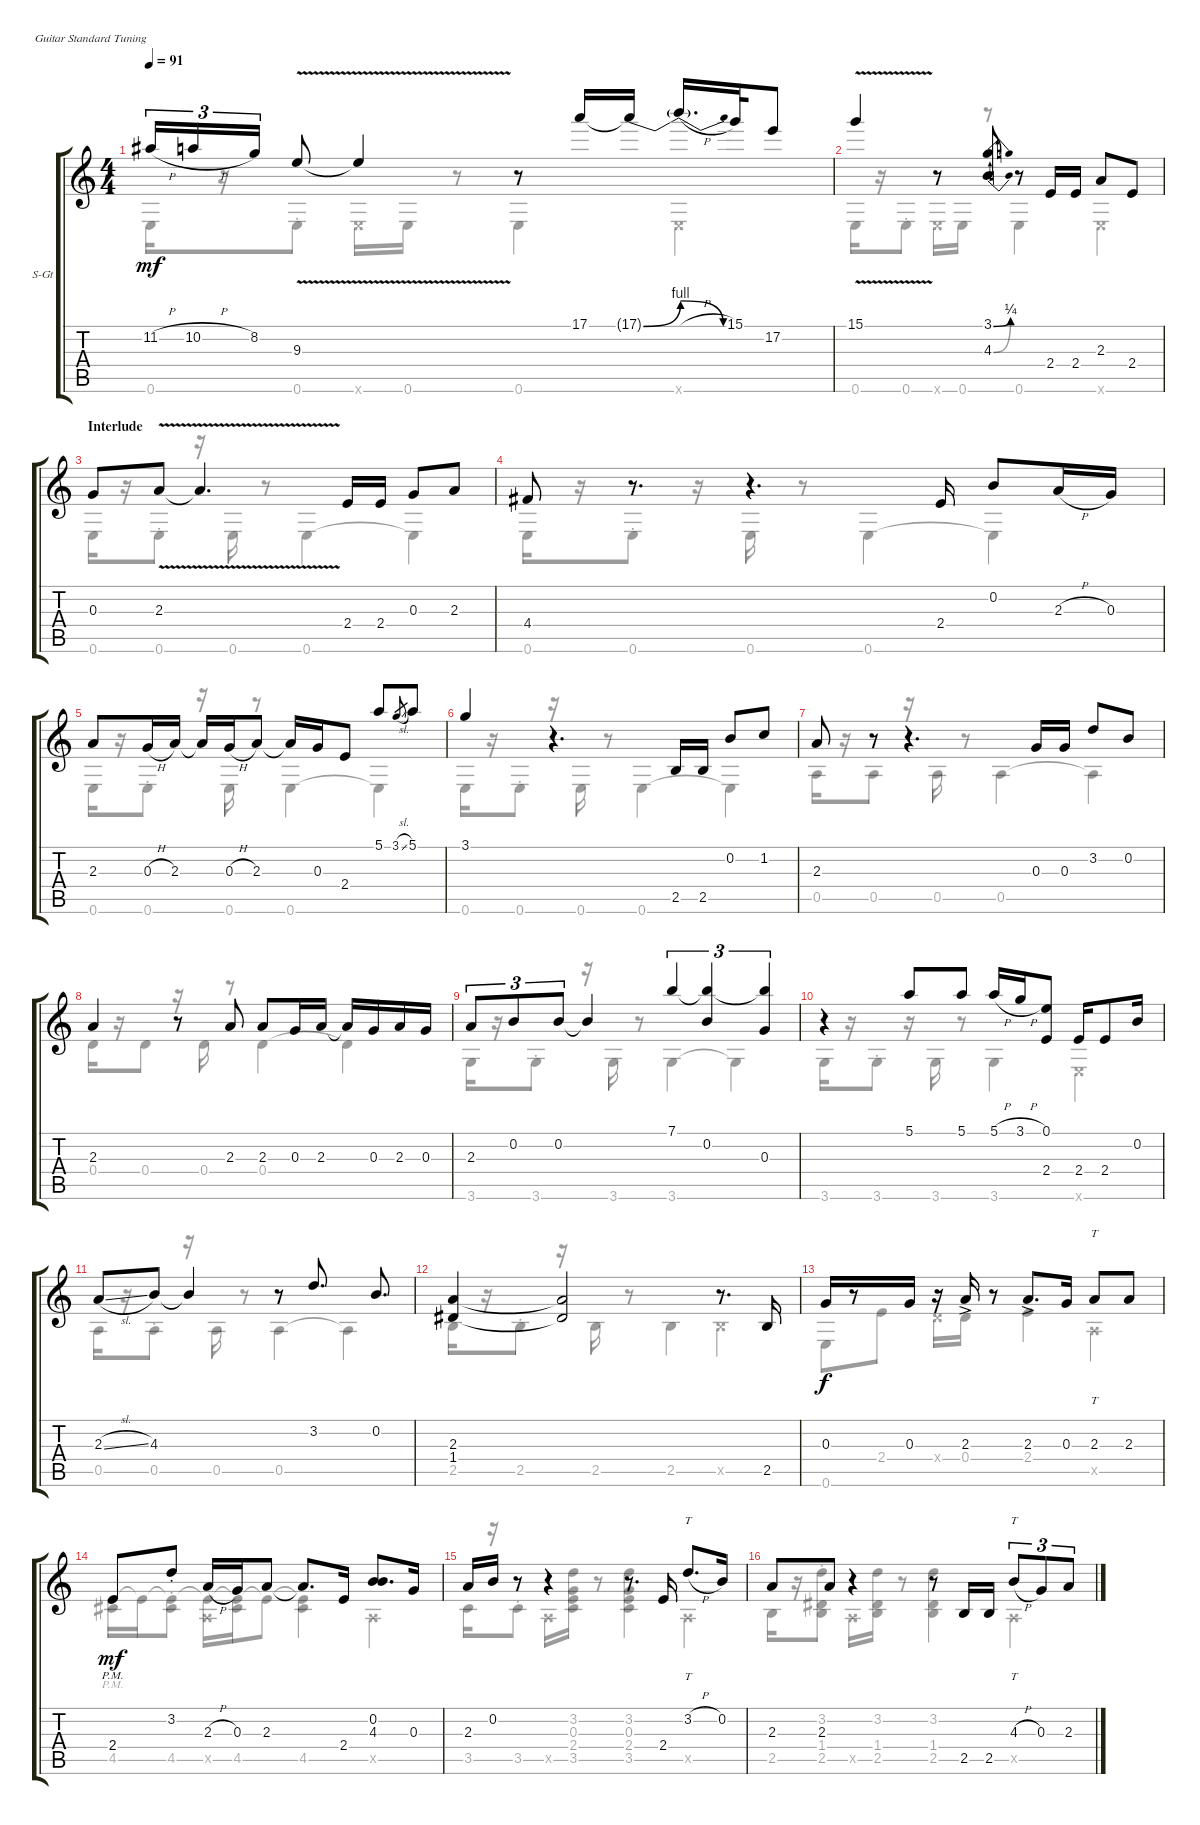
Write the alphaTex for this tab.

\defaultSystemsLayout 4
\bracketExtendMode groupsimilarinstruments
\firstSystemTrackNameOrientation horizontal
\otherSystemsTrackNameOrientation horizontal
\chordDiagramsInScore
\track ("Steel Guitar" "S-Gt") {instrument acousticguitarsteel}
\staff {score tabs}
\tuning (E4 B3 G3 D3 A2 E2)
\voice
\ts (4 4)
\tempo 91
\clef g2
\ks c
11.2{h}.16{tu (3 2) dy mf} 10.2{h}.16{tu (3 2)} 8.2.16{tu (3 2)} 9.3{v}.8 9.3{t}.4 r.8 17.1.16 17.1{be (bend 0 0 0.6 4) t}.16 17.1{be (release 0 4 15 0) h t}.16{d} 15.1.32 17.2.8 |
15.1{v}.4 r.8 (3.1{be (bend 0 0 24 1)} 4.3{be (bend 0 0 30.599999999999998 1)}).8 r.8 2.4.16 2.4.16 2.3.8 2.4.8 |
\section ("" "Interlude")
0.3.8 2.3{v}.8 2.3{t}.4{d} 2.4.16 2.4.16 0.3.8 2.3.8 |
4.4.8 r.8{d} r.4{d} 2.4.16 0.2.8 2.3{h}.16 0.3.16 |
2.3.8 0.3{h}.16 2.3.16 2.3{t}.16 0.3{h}.16 2.3.8 2.3{t}.16 0.3.16 2.4.8 5.1.8 3.1{sl}.8{gr} 5.1.8 |
3.1.4 r.4{d} 2.5.16 2.5.16 0.2.8 1.2.8 |
2.3.8 r.8 r.4{d} 0.3.16 0.3.16 3.2.8 0.2.8 |
2.3.4 r.8 2.3.8 2.3.8 0.3.16 2.3.16 2.3{t}.16 0.3.16 2.3.16 0.3.16 |
2.3.8{tu (3 2)} 0.2.8{tu (3 2)} 0.2.8{tu (3 2)} 0.2{t}.4 7.1.4{tu (3 2)} (0.2 7.1{t}).4{tu (3 2)} (0.3 7.1{t}).4{tu (3 2)} |
r.4 5.1.8 5.1.8 5.1{h}.16 3.1{h}.16 (0.1 2.4).8 2.4.16 2.4.8 0.2.16 |
2.3{sl}.8 4.3.8 4.3{t}.4 r.8 3.2.8{d} 0.2.8{d} |
(2.3 1.4).4 (2.3{t} 1.4{t}).2 r.8{d} 2.5.16 |
0.3.16{dy f} r.8 0.3.16 r.16 2.3{ac}.16 r.8 2.3{ac}.8{d} 0.3.16 2.3.8{tt} 2.3.8 |
2.4{pm}.8{dy mf} 3.2{st}.8 2.3{h}.16 0.3.16 2.3.8 2.3{t}.8{d} 2.4.16 (4.3 0.2).8{d} 0.3.16 |
2.3.16 0.2.16 r.8 r.4 r.8{d} 2.4.16 3.2{h}.8{tt d} 0.2.16 |
2.3.8 2.3.8 r.4 r.8 2.5.16 2.5.16 4.3{h}.8{tt tu (3 2)} 0.3.8{tu (3 2)} 2.3.8{tu (3 2)}
\voice
\clef g2
\ottava regular
\simile none
\ks c
0.6.16{dy mf} r.16 0.6{st}.8 0.6{x}.16 0.6.16 r.8 0.6.4 0.6{x}.4 |
0.6.16 r.16 0.6{st}.8 0.6{x}.16 0.6.16 r.8 0.6.4 0.6{x}.4 |
0.6.16 r.16 0.6{st}.8 r.16 0.6.16 r.8 0.6.4 0.6{t}.4 |
0.6.16 r.16 0.6{st}.8 r.16 0.6.16 r.8 0.6.4 0.6{t}.4 |
0.6.16 r.16 0.6{st}.8 r.16 0.6.16 r.8 0.6.4 0.6{t}.4 |
0.6.16 r.16 0.6{st}.8 r.16 0.6.16 r.8 0.6.4 0.6{t}.4 |
0.5.16 r.16 0.5.8 r.16 0.5.16 r.8 0.5.4 0.5{t}.4 |
0.4.16 r.16 0.4.8 r.16 0.4.16 r.8 0.4.4 0.4{t}.4 |
3.6.16 r.16 3.6{st}.8 r.16 3.6.16 r.8 3.6.4 3.6{t}.4 |
3.6.16 r.16 3.6{st}.8 r.16 3.6.16 r.8 3.6.4 0.6{x}.4 |
0.5.16 r.16 0.5{st}.8 r.16 0.5.16 r.8 0.5.4 0.5{t}.4 |
2.5.16 r.16 2.5{st}.8 r.16 2.5.16 r.8 2.5.4 2.5{x}.4 |
0.6.8{dy f} 2.4.8 0.4{x}.16 0.4.16 r.8 2.4.4 0.5{x}.4 |
(4.5 2.4{pm}).16{dy mf} 2.4{t}.16 (4.5{st} 2.4{t}).8 (0.5{x} 2.4{t}).16 (4.5 2.4{t}).16 2.4{t}.8 (4.5 2.4{t}).4 0.5{x}.4 |
3.5.16 r.16 3.5{st}.8 0.5{x}.16 (3.5 3.2 0.3 2.4).16 r.8 (3.5 2.4 0.3 3.2).4 0.5{x}.4 |
2.5.16 r.16 (2.5{st} 3.2{st} 1.4{st}).8 0.5{x}.16 (2.5 3.2 1.4).16 r.8 (2.5 3.2 1.4).4 0.5{x}.4
